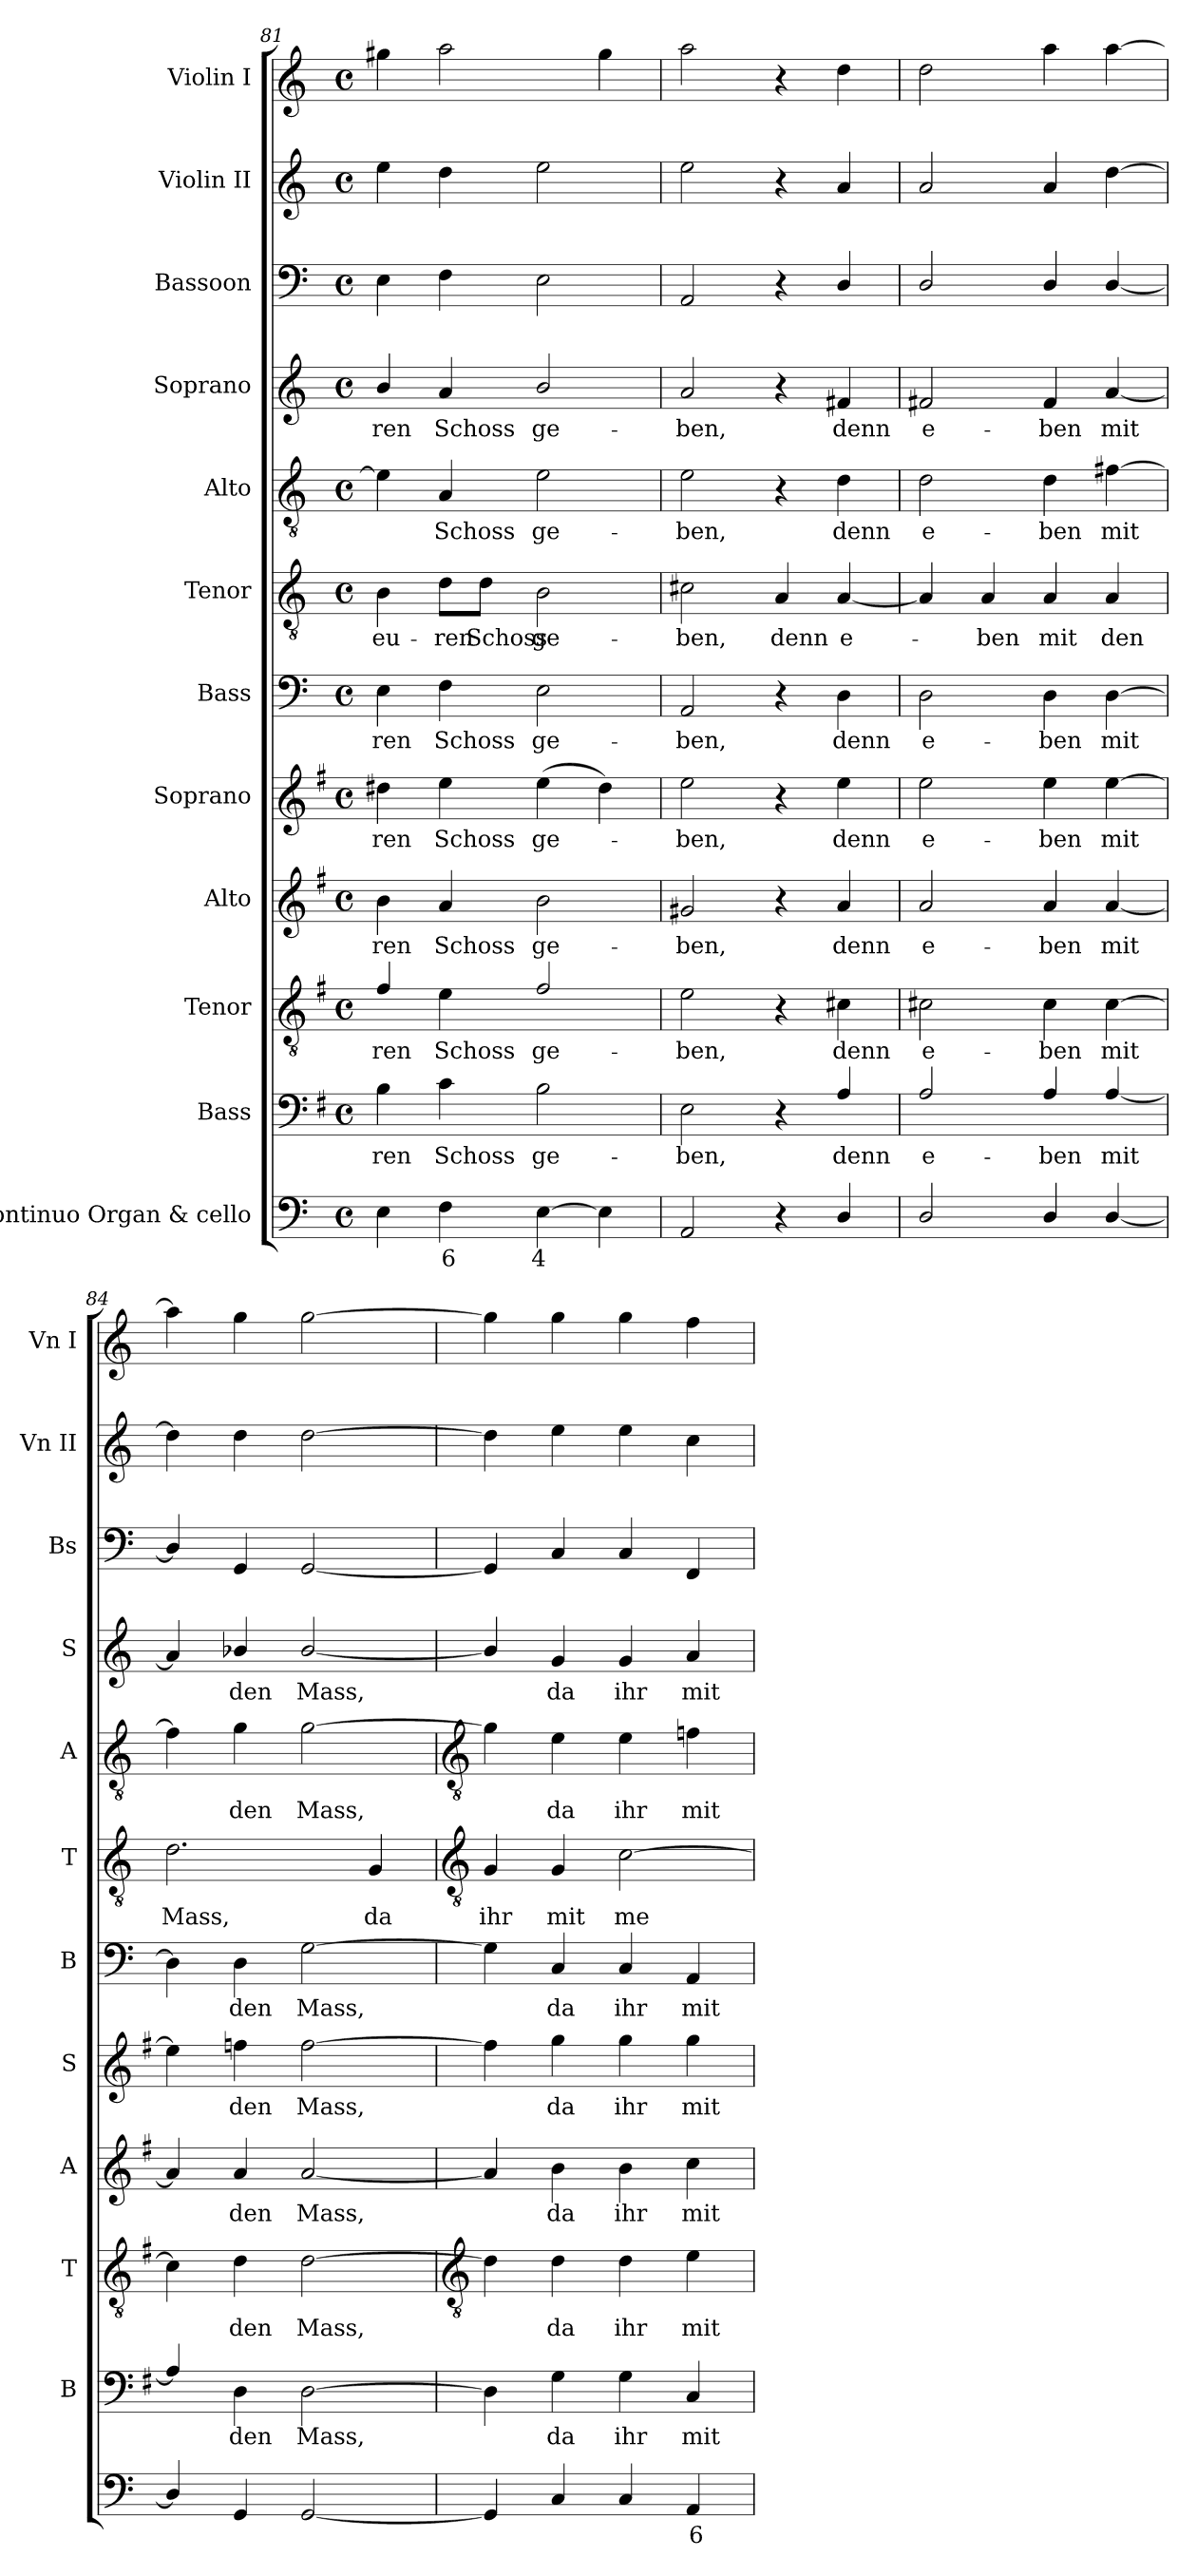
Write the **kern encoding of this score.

**kern	**text	**kern	**text	**kern	**text	**kern	**text	**kern	**text	**kern	**text	**kern	**text	**kern	**text	**kern	**text	**kern	**kern	**kern
*part12	*part12	*part11	*part11	*part10	*part10	*part9	*part9	*part8	*part8	*part7	*part7	*part6	*part6	*part5	*part5	*part4	*part4	*part3	*part2	*part1
*staff12	*staff12	*staff11	*staff11	*staff10	*staff10	*staff9	*staff9	*staff8	*staff8	*staff7	*staff7	*staff6	*staff6	*staff5	*staff5	*staff4	*staff4	*staff3	*staff2	*staff1
*I"Continuo Organ & cello	*	*I"Bass	*	*I"Tenor	*	*I"Alto	*	*I"Soprano	*	*I"Bass	*	*I"Tenor	*	*I"Alto	*	*I"Soprano	*	*I"Bassoon	*I"Violin II	*I"Violin I
*	*	*I'B	*	*I'T	*	*I'A	*	*I'S	*	*I'B	*	*I'T	*	*I'A	*	*I'S	*	*I'Bs	*I'Vn II	*I'Vn I
*clefF4	*	*clefF4	*	*clefGv2	*	*clefG2	*	*clefG2	*	*clefF4	*	*clefGv2	*	*clefGv2	*	*clefG2	*	*clefF4	*clefG2	*clefG2
*	*	*ITrd4c7	*	*ITrd4c7	*	*ITrd4c7	*	*ITrd4c7	*	*	*	*	*	*	*	*	*	*	*	*
*k[]	*	*k[]	*	*k[]	*	*k[]	*	*k[]	*	*k[]	*	*k[]	*	*k[]	*	*k[]	*	*k[]	*k[]	*k[]
*C:	*	*C:	*	*C:	*	*C:	*	*C:	*	*C:	*	*C:	*	*C:	*	*C:	*	*C:	*C:	*C:
*M4/4	*	*M4/4	*	*M4/4	*	*M4/4	*	*M4/4	*	*M4/4	*	*M4/4	*	*M4/4	*	*M4/4	*	*M4/4	*M4/4	*M4/4
*met(c)	*	*met(c)	*	*met(c)	*	*met(c)	*	*met(c)	*	*met(c)	*	*met(c)	*	*met(c)	*	*met(c)	*	*met(c)	*met(c)	*met(c)
=81	=81	=81	=81	=81	=81	=81	=81	=81	=81	=81	=81	=81	=81	=81	=81	=81	=81	=81	=81	=81
!	!	!	!LO:LY:b	!	!LO:LY:b	!	!LO:LY:b	!	!LO:LY:b	!	!LO:LY:b	!	!LO:LY:b	!	!	!	!LO:LY:b	!	!	!
4E	.	4E	-ren	4B/	-ren	4e	-ren	4g#X	-ren	4E	-ren	4B	eu-	4e]	.	4b/	ren	4E	4ee	4gg#X
!	!LO:LY:b	!	!LO:LY:b	!	!LO:LY:b	!	!LO:LY:b	!	!LO:LY:b	!	!LO:LY:b	!	!LO:LY:b	!	!LO:LY:b	!	!LO:LY:b	!	!	!
4F	6	4F	Schoss	4A	Schoss	4d	Schoss	4a	Schoss	4F	Schoss	8d\L	ren	4A	Schoss	4a	Schoss	4F	4dd	2aa
!	!	!	!	!	!	!	!	!	!	!	!	!	!LO:LY:b	!	!	!	!	!	!	!
.	.	.	.	.	.	.	.	.	.	.	.	8d\J	Schoss	.	.	.	.	.	.	.
!	!LO:LY:b	!	!LO:LY:b	!	!LO:LY:b	!	!LO:LY:b	!	!LO:LY:b	!	!LO:LY:b	!	!LO:LY:b	!	!LO:LY:b	!	!LO:LY:b	!	!	!
[4E	4	2E	ge-	2B/	ge-	2e	ge-	(<4a	ge-	2E	ge-	2B	ge-	2e	ge-	2b/	ge-	2E	2ee	.
4E]	.	.	.	.	.	.	.	4g#)	.	.	.	.	.	.	.	.	.	.	.	4gg#
=82	=82	=82	=82	=82	=82	=82	=82	=82	=82	=82	=82	=82	=82	=82	=82	=82	=82	=82	=82	=82
!	!	!	!LO:LY:b	!	!LO:LY:b	!	!LO:LY:b	!	!LO:LY:b	!	!LO:LY:b	!	!LO:LY:b	!	!LO:LY:b	!	!LO:LY:b	!	!	!
2AA	.	2AA	-ben,	2A	-ben,	2c#X	-ben,	2a	ben,	2AA	-ben,	2c#X	-ben,	2e	-ben,	2a	-ben,	2AA	2ee	2aa
!	!	!	!	!	!	!	!	!	!	!	!	!	!LO:LY:b	!	!	!	!	!	!	!
4r	.	4r	.	4r	.	4r	.	4r	.	4r	.	4A	denn	4r	.	4r	.	4r	4r	4r
!	!	!	!LO:LY:b	!	!LO:LY:b	!	!LO:LY:b	!	!LO:LY:b	!	!LO:LY:b	!	!LO:LY:b	!	!LO:LY:b	!	!LO:LY:b	!	!	!
4D/	.	4D/	denn	4F#X	denn	4d	denn	4a	denn	4D	denn	[4A	e-	4d	denn	4f#X	denn	4D/	4a	4dd
=83	=83	=83	=83	=83	=83	=83	=83	=83	=83	=83	=83	=83	=83	=83	=83	=83	=83	=83	=83	=83
!	!	!	!LO:LY:b	!	!LO:LY:b	!	!LO:LY:b	!	!LO:LY:b	!	!LO:LY:b	!	!	!	!LO:LY:b	!	!LO:LY:b	!	!	!
2D/	.	2D/	e-	2F#X	e-	2d	e-	2a	e-	2D	e-	4A]	.	2d	e-	2f#X	e-	2D/	2a	2dd
!	!	!	!	!	!	!	!	!	!	!	!	!	!LO:LY:b	!	!	!	!	!	!	!
.	.	.	.	.	.	.	.	.	.	.	.	4A	ben	.	.	.	.	.	.	.
!	!	!	!LO:LY:b	!	!LO:LY:b	!	!LO:LY:b	!	!LO:LY:b	!	!LO:LY:b	!	!LO:LY:b	!	!LO:LY:b	!	!LO:LY:b	!	!	!
4D/	.	4D/	-ben	4F#	-ben	4d	-ben	4a	-ben	4D	-ben	4A	mit	4d	-ben	4f#	-ben	4D/	4a	4aa
!	!	!	!LO:LY:b	!	!LO:LY:b	!	!LO:LY:b	!	!LO:LY:b	!	!LO:LY:b	!	!LO:LY:b	!	!LO:LY:b	!	!LO:LY:b	!	!	!
[4D/	.	[4D/	mit	[4F#	mit	[4d	mit	[4a	mit	[4D	mit	4A	den	[4f#X	mit	[4a	mit	[4D/	[4dd	[4aa
=84	=84	=84	=84	=84	=84	=84	=84	=84	=84	=84	=84	=84	=84	=84	=84	=84	=84	=84	=84	=84
!	!	!	!	!	!	!	!	!	!	!	!	!	!LO:LY:b	!	!	!	!	!	!	!
4D/]	.	4D/]	.	4F#]	.	4d]	.	4a]	.	4D]	.	2.d	Mass,	4f#]	.	4a]	.	4D/]	4dd]	4aa]
!	!	!	!LO:LY:b	!	!LO:LY:b	!	!LO:LY:b	!	!LO:LY:b	!	!LO:LY:b	!	!	!	!LO:LY:b	!	!LO:LY:b	!	!	!
4GG	.	4GG	den	4G	den	4d	den	4b-X	den	4D	den	.	.	4g	den	4b-X/	den	4GG	4dd	4gg
!	!	!	!LO:LY:b	!	!LO:LY:b	!	!LO:LY:b	!	!LO:LY:b	!	!LO:LY:b	!	!	!	!LO:LY:b	!	!LO:LY:b	!	!	!
[2GG	.	[2GG	Mass,	[2G	Mass,	[2d	Mass,	[2b-	Mass,	[2G	Mass,	.	.	[2g	Mass,	[2b-/	Mass,	[2GG	[2dd	[2gg
!	!	!	!	!	!	!	!	!	!	!	!	!	!LO:LY:b	!	!	!	!	!	!	!
.	.	.	.	.	.	.	.	.	.	.	.	4G	da	.	.	.	.	.	.	.
!!LO:LB:g=z
=85	=85	=85	=85	=85	=85	=85	=85	=85	=85	=85	=85	=85	=85	=85	=85	=85	=85	=85	=85	=85
*	*	*	*	*clefGv2	*	*	*	*	*	*	*	*clefGv2	*	*clefGv2	*	*	*	*	*	*
!	!	!	!	!	!	!	!	!	!	!	!	!	!LO:LY:b	!	!	!	!	!	!	!
4GG]	.	4GG]	.	4G]	.	4d]	.	4b-]	.	4G]	.	4G	ihr	4g]	.	4b-/]	.	4GG]	4dd]	4gg]
!	!	!	!LO:LY:b	!	!LO:LY:b	!	!LO:LY:b	!	!LO:LY:b	!	!LO:LY:b	!	!LO:LY:b	!	!LO:LY:b	!	!LO:LY:b	!	!	!
4C	.	4C	da	4G	da	4e	da	4cc	da	4C	da	4G	mit	4e	da	4g	da	4C	4ee	4gg
!	!	!	!LO:LY:b	!	!LO:LY:b	!	!LO:LY:b	!	!LO:LY:b	!	!LO:LY:b	!	!LO:LY:b	!	!LO:LY:b	!	!LO:LY:b	!	!	!
4C	.	4C	ihr	4G	ihr	4e	ihr	4cc	ihr	4C	ihr	[2c	me-	4e	ihr	4g	ihr	4C	4ee	4gg
!	!LO:LY:b	!	!LO:LY:b	!	!LO:LY:b	!	!LO:LY:b	!	!LO:LY:b	!	!LO:LY:b	!	!	!	!LO:LY:b	!	!LO:LY:b	!	!	!
4AA	6	4FF	mit	4A	mit	4f	mit	4cc	mit	4AA	mit	.	.	4fn	mit	4a	mit	4FF	4cc	4ff
=	=	=	=	=	=	=	=	=	=	=	=	=	=	=	=	=	=	=	=	=
*-	*-	*-	*-	*-	*-	*-	*-	*-	*-	*-	*-	*-	*-	*-	*-	*-	*-	*-	*-	*-
